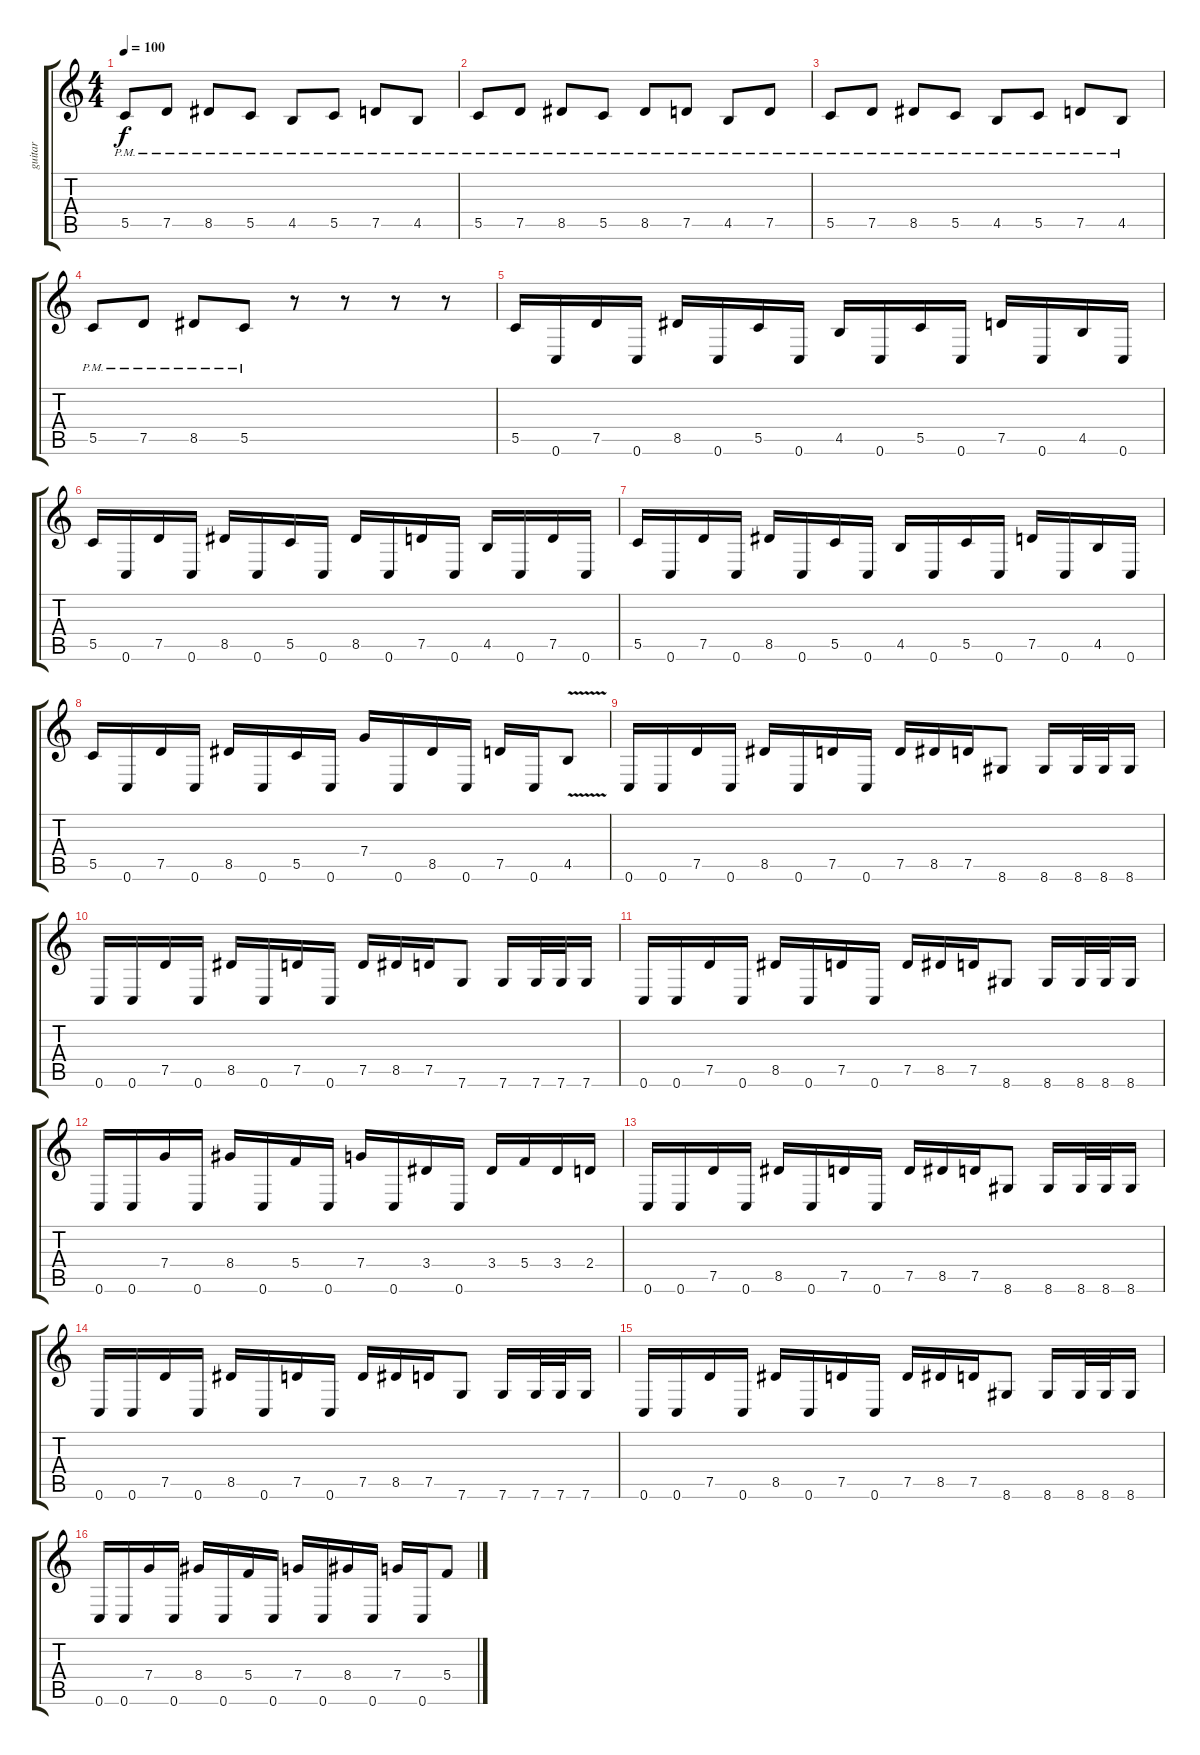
\track ("guitar" "guitar") {instrument distortionguitar}
\staff {score tabs}
\tuning (D4 A3 F3 C3 G2 C2) {hide}
\ts (4 4)
\tempo 100
\clef g2
\ks c
5.5{pm}.8{dy f instrument distortionguitar} 7.5{pm}.8 8.5{pm}.8 5.5{pm}.8 4.5{pm}.8 5.5{pm}.8 7.5{pm}.8 4.5{pm}.8 |
5.5{pm}.8 7.5{pm}.8 8.5{pm}.8 5.5{pm}.8 8.5{pm}.8 7.5{pm}.8 4.5{pm}.8 7.5{pm}.8 |
5.5{pm}.8 7.5{pm}.8 8.5{pm}.8 5.5{pm}.8 4.5{pm}.8 5.5{pm}.8 7.5{pm}.8 4.5{pm}.8 |
5.5{pm}.8 7.5{pm}.8 8.5{pm}.8 5.5{pm}.8 r.8 r.8 r.8 r.8 |
5.5.16 0.6.16 7.5.16 0.6.16 8.5.16 0.6.16 5.5.16 0.6.16 4.5.16 0.6.16 5.5.16 0.6.16 7.5.16 0.6.16 4.5.16 0.6.16 |
5.5.16 0.6.16 7.5.16 0.6.16 8.5.16 0.6.16 5.5.16 0.6.16 8.5.16 0.6.16 7.5.16 0.6.16 4.5.16 0.6.16 7.5.16 0.6.16 |
5.5.16 0.6.16 7.5.16 0.6.16 8.5.16 0.6.16 5.5.16 0.6.16 4.5.16 0.6.16 5.5.16 0.6.16 7.5.16 0.6.16 4.5.16 0.6.16 |
5.5.16 0.6.16 7.5.16 0.6.16 8.5.16 0.6.16 5.5.16 0.6.16 7.4.16 0.6.16 8.5.16 0.6.16 7.5.16 0.6.16 4.5{v}.8 |
0.6.16 0.6.16 7.5.16 0.6.16 8.5.16 0.6.16 7.5.16 0.6.16 7.5.16 8.5.16 7.5.16 8.6.8 8.6.16 8.6.32 8.6.32 8.6.16 |
0.6.16 0.6.16 7.5.16 0.6.16 8.5.16 0.6.16 7.5.16 0.6.16 7.5.16 8.5.16 7.5.16 7.6.8 7.6.16 7.6.32 7.6.32 7.6.16 |
0.6.16 0.6.16 7.5.16 0.6.16 8.5.16 0.6.16 7.5.16 0.6.16 7.5.16 8.5.16 7.5.16 8.6.8 8.6.16 8.6.32 8.6.32 8.6.16 |
0.6.16 0.6.16 7.4.16 0.6.16 8.4.16 0.6.16 5.4.16 0.6.16 7.4.16 0.6.16 3.4.16 0.6.16 3.4.16 5.4.16 3.4.16 2.4.16 |
0.6.16 0.6.16 7.5.16 0.6.16 8.5.16 0.6.16 7.5.16 0.6.16 7.5.16 8.5.16 7.5.16 8.6.8 8.6.16 8.6.32 8.6.32 8.6.16 |
0.6.16 0.6.16 7.5.16 0.6.16 8.5.16 0.6.16 7.5.16 0.6.16 7.5.16 8.5.16 7.5.16 7.6.8 7.6.16 7.6.32 7.6.32 7.6.16 |
0.6.16 0.6.16 7.5.16 0.6.16 8.5.16 0.6.16 7.5.16 0.6.16 7.5.16 8.5.16 7.5.16 8.6.8 8.6.16 8.6.32 8.6.32 8.6.16 |
0.6.16 0.6.16 7.4.16 0.6.16 8.4.16 0.6.16 5.4.16 0.6.16 7.4.16 0.6.16 8.4.16 0.6.16 7.4.16 0.6.16 5.4.8
